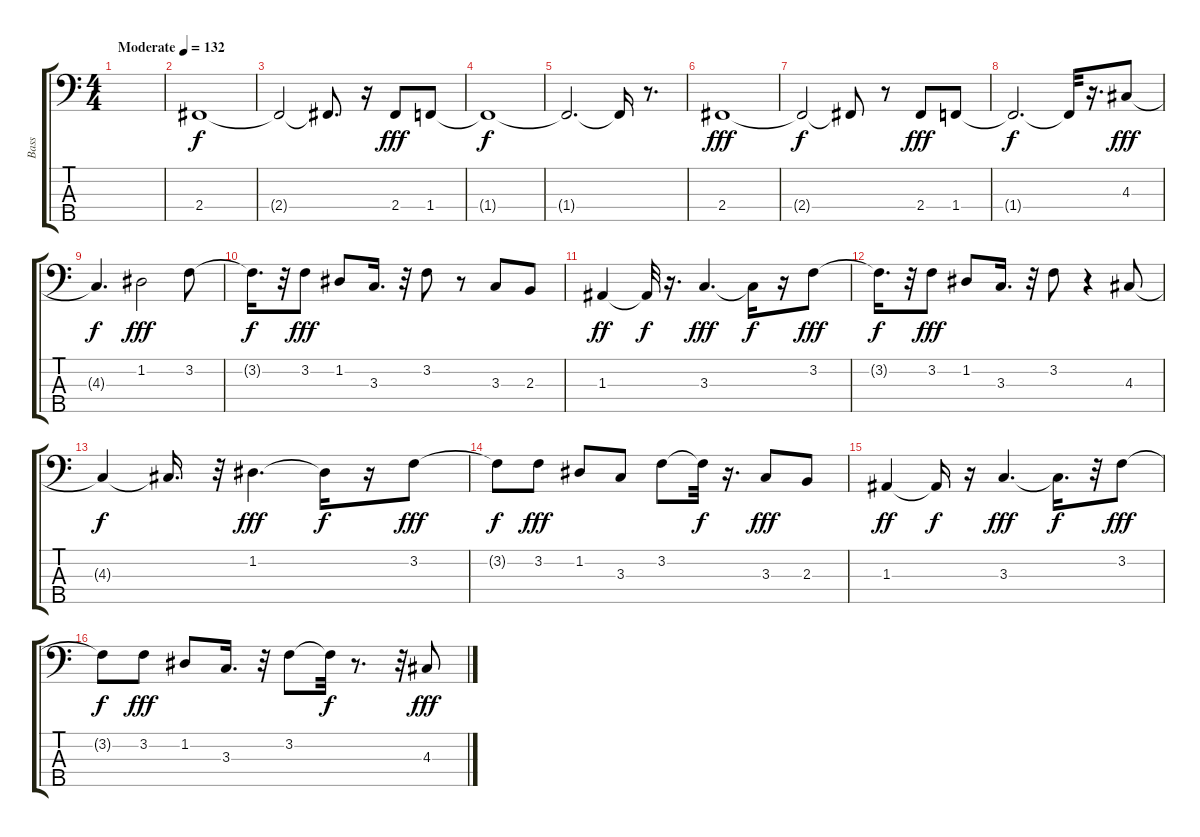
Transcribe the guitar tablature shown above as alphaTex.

\track ("Bass" "Bass") {instrument slapbass2}
\staff {score tabs}
\tuning (G2 D2 A1 E1 B0) {hide}
\ts (4 4)
\tempo (132 "Moderate")
\clef f4
\ks c
|
2.4.1 |
2.4{t}.2{dy f} 2.4{t}.8{d} r.16 2.4.8{dy fff} 1.4.8 |
1.4{t}.1{dy f} |
1.4{t}.2{d} 1.4{t}.16 r.8{d} |
2.4.1{dy fff} |
2.4{t}.2{dy f} 2.4{t}.8 r.8 2.4.8{dy fff} 1.4.8 |
1.4{t}.2{d dy f} 1.4{t}.32 r.16{d} 4.3.8{dy fff} |
4.3{t}.4{d dy f} 1.2.2{dy fff} 3.2.8 |
3.2{t}.16{d dy f} r.32 3.2.8{dy fff} 1.2.8 3.3.16{d} r.32 3.2.8 r.8 3.3.8 2.3.8 |
1.3.4{dy ff} 1.3{t}.32{dy f} r.16{d} 3.3.4{d dy fff} 3.3{t}.16{dy f} r.16 3.2.8{dy fff} |
3.2{t}.16{d dy f} r.32 3.2.8{dy fff} 1.2.8 3.3.16{d} r.32 3.2.8 r.4 4.3.8 |
4.3{t}.4{dy f} 4.3{t}.16{d} r.32 1.2.4{d dy fff} 1.2{t}.16{dy f} r.16 3.2.8{dy fff} |
3.2{t}.8{dy f} 3.2.8{dy fff} 1.2.8 3.3.8 3.2.8 3.2{t}.32{dy f} r.16{d} 3.3.8{dy fff} 2.3.8 |
1.3.4{dy ff} 1.3{t}.16{dy f} r.16 3.3.4{d dy fff} 3.3{t}.16{d dy f} r.32 3.2.8{dy fff} |
3.2{t}.8{dy f} 3.2.8{dy fff} 1.2.8 3.3.16{d} r.32 3.2.8 3.2{t}.32{dy f} r.8{d} r.32 4.3.8{dy fff}
